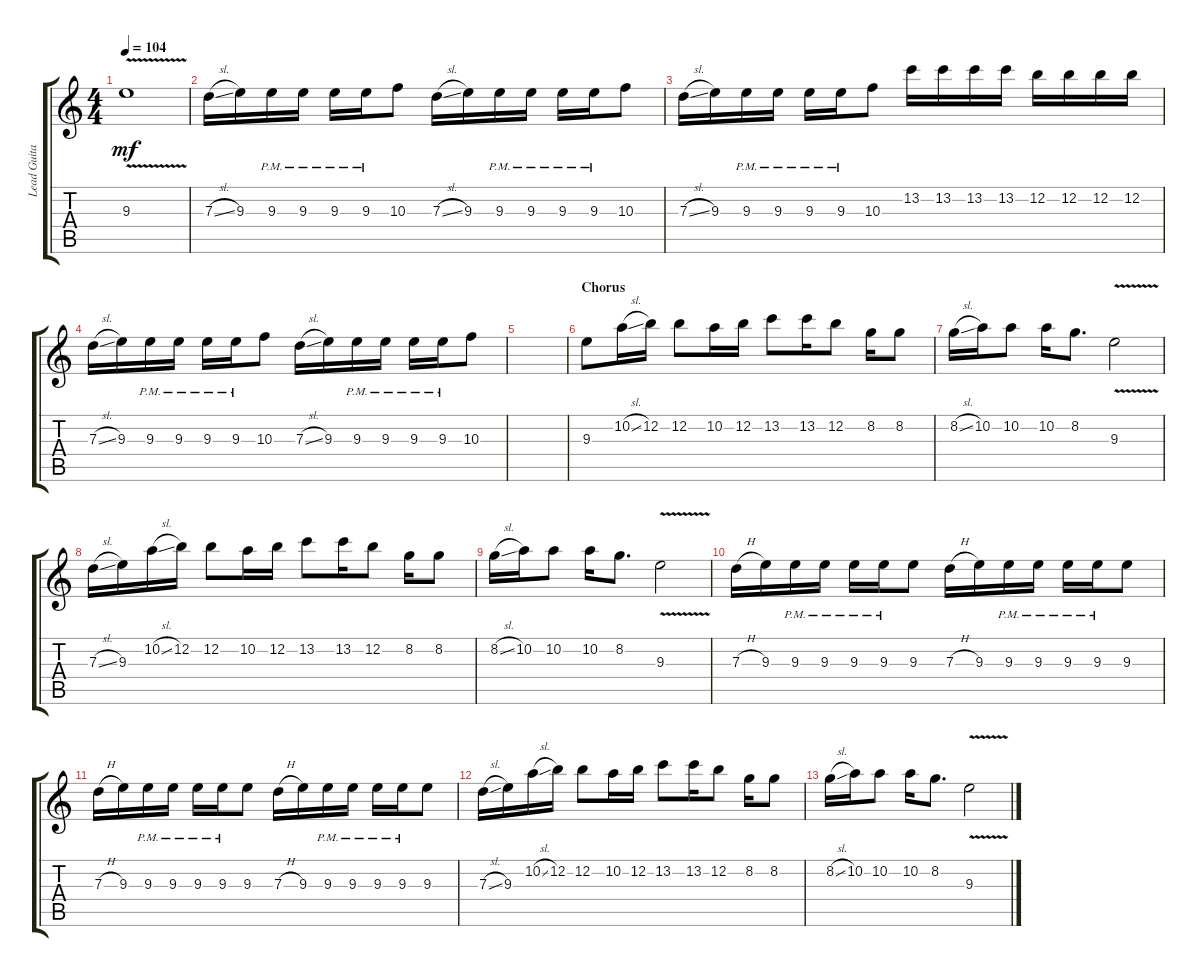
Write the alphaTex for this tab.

\track ("Lead Guitar" "Lead Guita") {instrument overdrivenguitar}
\staff {score tabs}
\tuning (E4 B3 G3 D3 A2 E2) {hide}
\ts (4 4)
\tempo 104
\clef g2
\ks c
9.3{v}.1{dy mf} |
7.3{sl}.16 9.3.16 9.3{pm}.16 9.3{pm}.16 9.3{pm}.16 9.3{pm}.16 10.3.8 7.3{sl}.16 9.3.16 9.3{pm}.16 9.3{pm}.16 9.3{pm}.16 9.3{pm}.16 10.3.8 |
7.3{sl}.16 9.3.16 9.3{pm}.16 9.3{pm}.16 9.3{pm}.16 9.3{pm}.16 10.3.8 13.2.16 13.2.16 13.2.16 13.2.16 12.2.16 12.2.16 12.2.16 12.2.16 |
7.3{sl}.16 9.3.16 9.3{pm}.16 9.3{pm}.16 9.3{pm}.16 9.3{pm}.16 10.3.8 7.3{sl}.16 9.3.16 9.3{pm}.16 9.3{pm}.16 9.3{pm}.16 9.3{pm}.16 10.3.8 |
|
\section ("" "Chorus")
9.3.8 10.2{sl}.16 12.2.16 12.2.8 10.2.16 12.2.16 13.2.8 13.2.16 12.2.8 8.2.16 8.2.8 |
8.2{sl}.16 10.2.16 10.2.8 10.2.16 8.2.8{d} 9.3{v}.2 |
7.3{sl}.16 9.3.16 10.2{sl}.16 12.2.16 12.2.8 10.2.16 12.2.16 13.2.8 13.2.16 12.2.8 8.2.16 8.2.8 |
8.2{sl}.16 10.2.16 10.2.8 10.2.16 8.2.8{d} 9.3{v}.2 |
7.3{h}.16 9.3.16 9.3{pm}.16 9.3{pm}.16 9.3{pm}.16 9.3{pm}.16 9.3.8 7.3{h}.16 9.3.16 9.3{pm}.16 9.3{pm}.16 9.3{pm}.16 9.3{pm}.16 9.3.8 |
7.3{h}.16 9.3.16 9.3{pm}.16 9.3{pm}.16 9.3{pm}.16 9.3{pm}.16 9.3.8 7.3{h}.16 9.3.16 9.3{pm}.16 9.3{pm}.16 9.3{pm}.16 9.3{pm}.16 9.3.8 |
7.3{sl}.16 9.3.16 10.2{sl}.16 12.2.16 12.2.8 10.2.16 12.2.16 13.2.8 13.2.16 12.2.8 8.2.16 8.2.8 |
8.2{sl}.16 10.2.16 10.2.8 10.2.16 8.2.8{d} 9.3{v}.2
